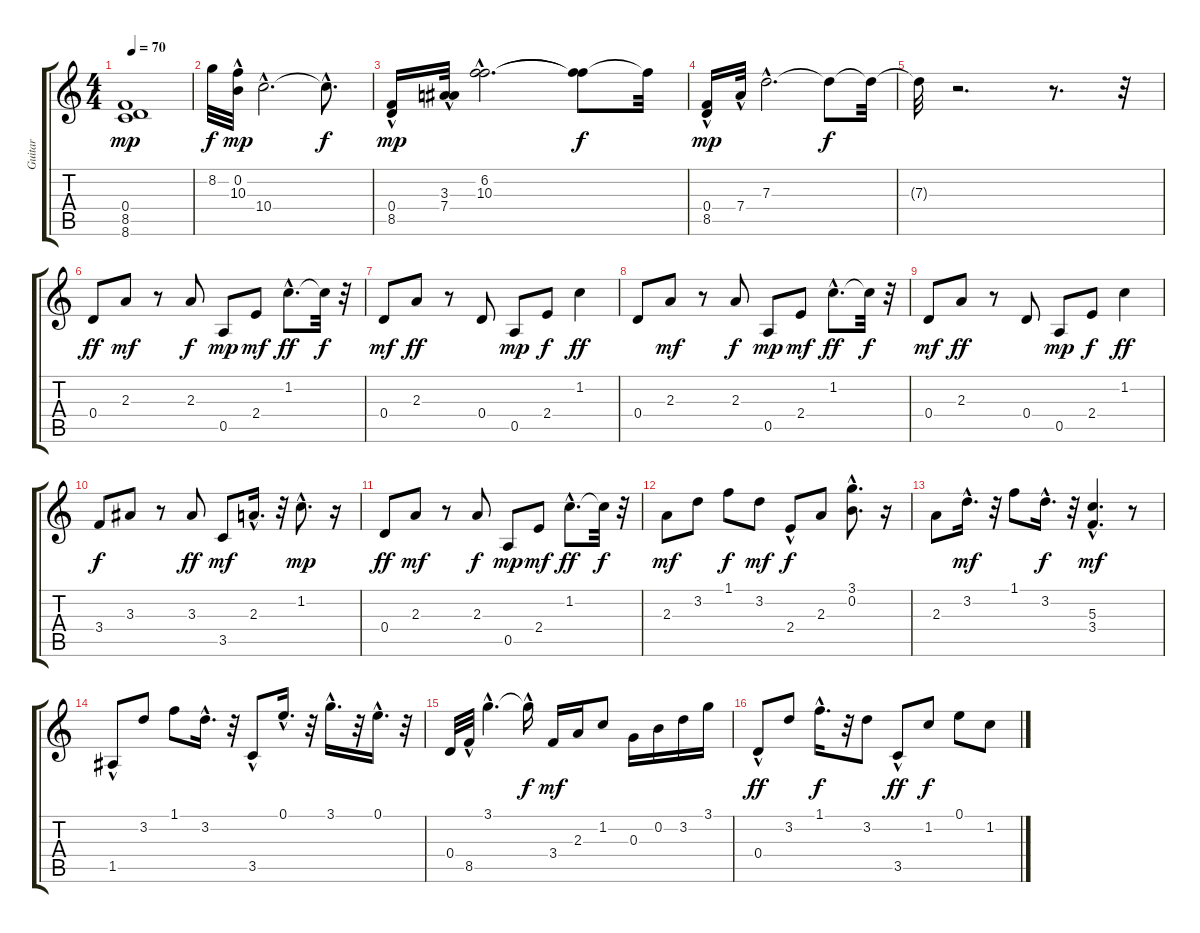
\track ("Guitar" "Guitar") {instrument acousticguitarnylon}
\staff {score tabs}
\tuning (E4 B3 G3 D3 A2 E2) {hide}
\ts (4 4)
\tempo 70
\clef g2
\ks c
(0.4 8.5 8.6).1{dy mp instrument acousticguitarnylon} |
8.2.32{dy f} (0.2{hac} 10.3).32{dy mp} 10.4{hac}.2{d} 10.4{hac t}.8{d dy f} |
(0.4 8.5{hac}).16{dy mp} (3.3{hac} 7.4{hac}).32 (6.2{hac} 10.3{hac}).2{d} (6.2{t} 10.3{t}).8{dy f} 6.2{t}.32 |
(0.4 8.5{hac}).16{dy mp} 7.4{hac}.32 7.3{hac}.2{d} 7.3{t}.8{dy f} 7.3{t}.32 |
7.3{t}.32 r.2{d} r.8{d} r.32 |
0.4.8{dy ff} 2.3.8{dy mf} r.8 2.3.8{dy f} 0.5.8{dy mp} 2.4.8{dy mf} 1.2{hac}.8{d dy ff} 1.2{t}.32{dy f} r.32 |
0.4.8{dy mf} 2.3.8{dy ff} r.8 0.4.8 0.5.8{dy mp} 2.4.8{dy f} 1.2.4{dy ff} |
0.4.8 2.3.8{dy mf} r.8 2.3.8{dy f} 0.5.8{dy mp} 2.4.8{dy mf} 1.2{hac}.8{d dy ff} 1.2{t}.32{dy f} r.32 |
0.4.8{dy mf} 2.3.8{dy ff} r.8 0.4.8 0.5.8{dy mp} 2.4.8{dy f} 1.2.4{dy ff} |
3.4.8{dy f} 3.3.8 r.8 3.3.8{dy ff} 3.5.8{dy mf} 2.3{hac}.16{d} r.32 1.2{hac}.8{d dy mp} r.16 |
0.4.8{dy ff} 2.3.8{dy mf} r.8 2.3.8{dy f} 0.5.8{dy mp} 2.4.8{dy mf} 1.2{hac}.8{d dy ff} 1.2{t}.32{dy f} r.32 |
2.3.8{dy mf} 3.2.8 1.1.8{dy f} 3.2.8{dy mf} 2.4{hac}.8{dy f} 2.3.8 (3.1{hac} 0.2{hac}).8{d} r.16 |
2.3.8 3.2{hac}.16{d dy mf} r.32 1.1.8 3.2{hac}.16{d dy f} r.32 (5.3{hac} 3.4{hac}).4{d dy mf} r.8 |
1.5{hac}.8 3.2.8 1.1.8 3.2{hac}.16{d} r.32 3.5{hac}.8 0.1{hac}.16{d} r.32 3.1{hac}.16{d} r.32 0.1{hac}.16{d} r.32 |
0.4.32 8.5{hac}.32 3.1{hac}.4{d} 3.1{hac t}.16{dy f} 3.4.16{dy mf} 2.3.16 1.2.8 0.3.16 0.2.16 3.2.16 3.1.16 |
0.4{hac}.8{dy ff} 3.2.8 1.1{hac}.16{d dy f} r.32 3.2.8 3.5{hac}.8{dy ff} 1.2.8{dy f} 0.1.8 1.2.8
